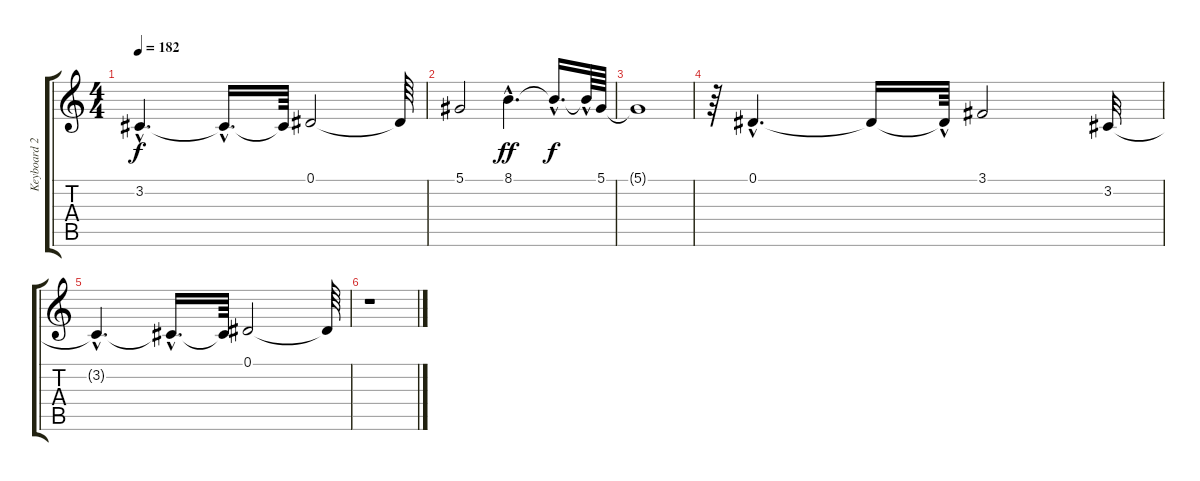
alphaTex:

\track ("Keyboard 2" "Keyboard 2") {instrument stringensemble2}
\staff {score tabs}
\tuning (Eb4 Bb3 Gb3 Db3 Ab2 Eb2) {hide}
\ts (4 4)
\tempo 182
\clef g2
\ks c
3.2{hac t}.4{d dy f} 3.2{hac t}.16{d} 3.2{t}.64 0.1.2 0.1{t}.64 |
5.1.2 8.1{hac}.4{d dy ff} 8.1{hac t}.16{d dy f} 8.1{hac t}.64 5.1.64{volume 6} |
5.1{t}.1 |
r.64 0.1{hac}.4{d volume 3} 0.1{t}.16 0.1{hac t}.64 3.1.2{volume 2} 3.2.32{volume 1} |
3.2{hac t}.4{d} 3.2{hac t}.16{d} 3.2{t}.64 0.1.2{volume 0} 0.1{t}.64 |
r.1
